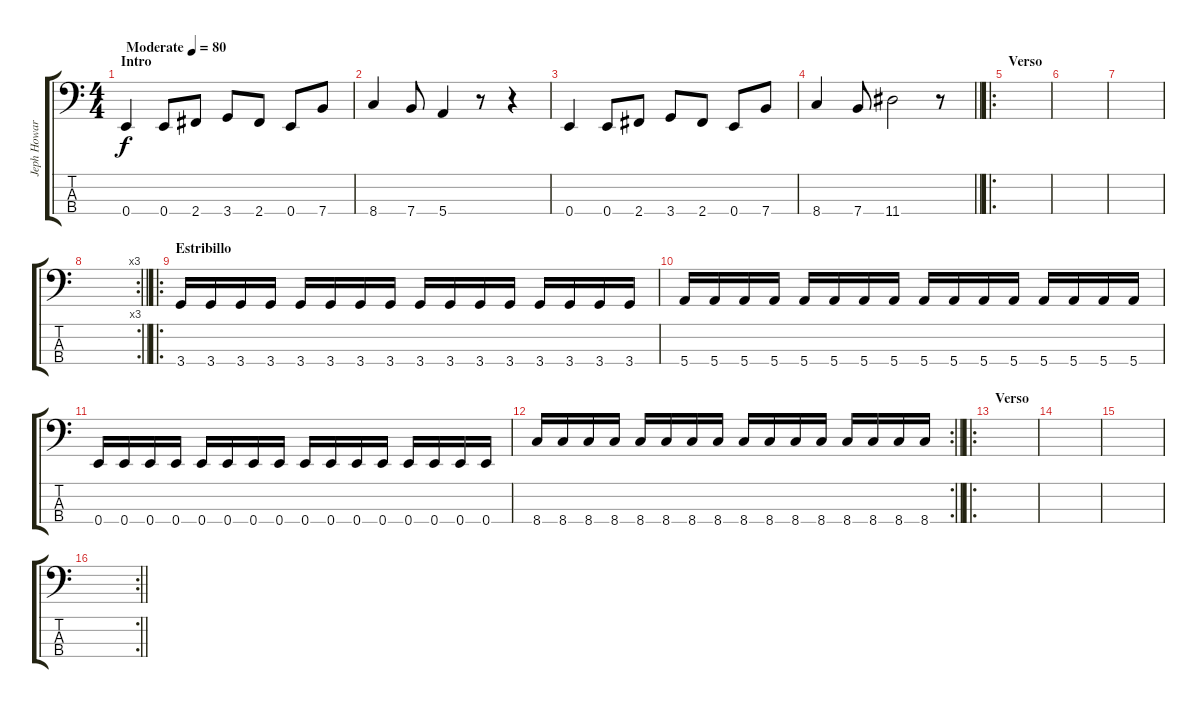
\track ("Jeph Howard" "Jeph Howar") {instrument electricbassfinger}
\staff {score tabs}
\tuning (G2 D2 A1 E1) {hide}
\ts (4 4)
\section ("" "Intro")
\tempo (80 "Moderate")
\clef f4
\ks c
0.4.4{dy f instrument electricbassfinger} 0.4.8 2.4.8 3.4.8 2.4.8 0.4.8 7.4.8 |
8.4.4 7.4.8 5.4.4 r.8 r.4 |
0.4.4 0.4.8 2.4.8 3.4.8 2.4.8 0.4.8 7.4.8 |
\barLineRight lightlight
8.4.4 7.4.8 11.4.2 r.8 |
\ro
\section ("" "Verso")
|
|
|
\rc 3
\barLineRight lightlight
|
\ro
\section ("" "Estribillo")
3.4.16 3.4.16 3.4.16 3.4.16 3.4.16 3.4.16 3.4.16 3.4.16 3.4.16 3.4.16 3.4.16 3.4.16 3.4.16 3.4.16 3.4.16 3.4.16 |
5.4.16 5.4.16 5.4.16 5.4.16 5.4.16 5.4.16 5.4.16 5.4.16 5.4.16 5.4.16 5.4.16 5.4.16 5.4.16 5.4.16 5.4.16 5.4.16 |
0.4.16 0.4.16 0.4.16 0.4.16 0.4.16 0.4.16 0.4.16 0.4.16 0.4.16 0.4.16 0.4.16 0.4.16 0.4.16 0.4.16 0.4.16 0.4.16 |
\rc 2
\barLineRight lightlight
8.4.16 8.4.16 8.4.16 8.4.16 8.4.16 8.4.16 8.4.16 8.4.16 8.4.16 8.4.16 8.4.16 8.4.16 8.4.16 8.4.16 8.4.16 8.4.16 |
\ro
\section ("" "Verso")
|
|
|
\rc 2
\barLineRight lightlight
